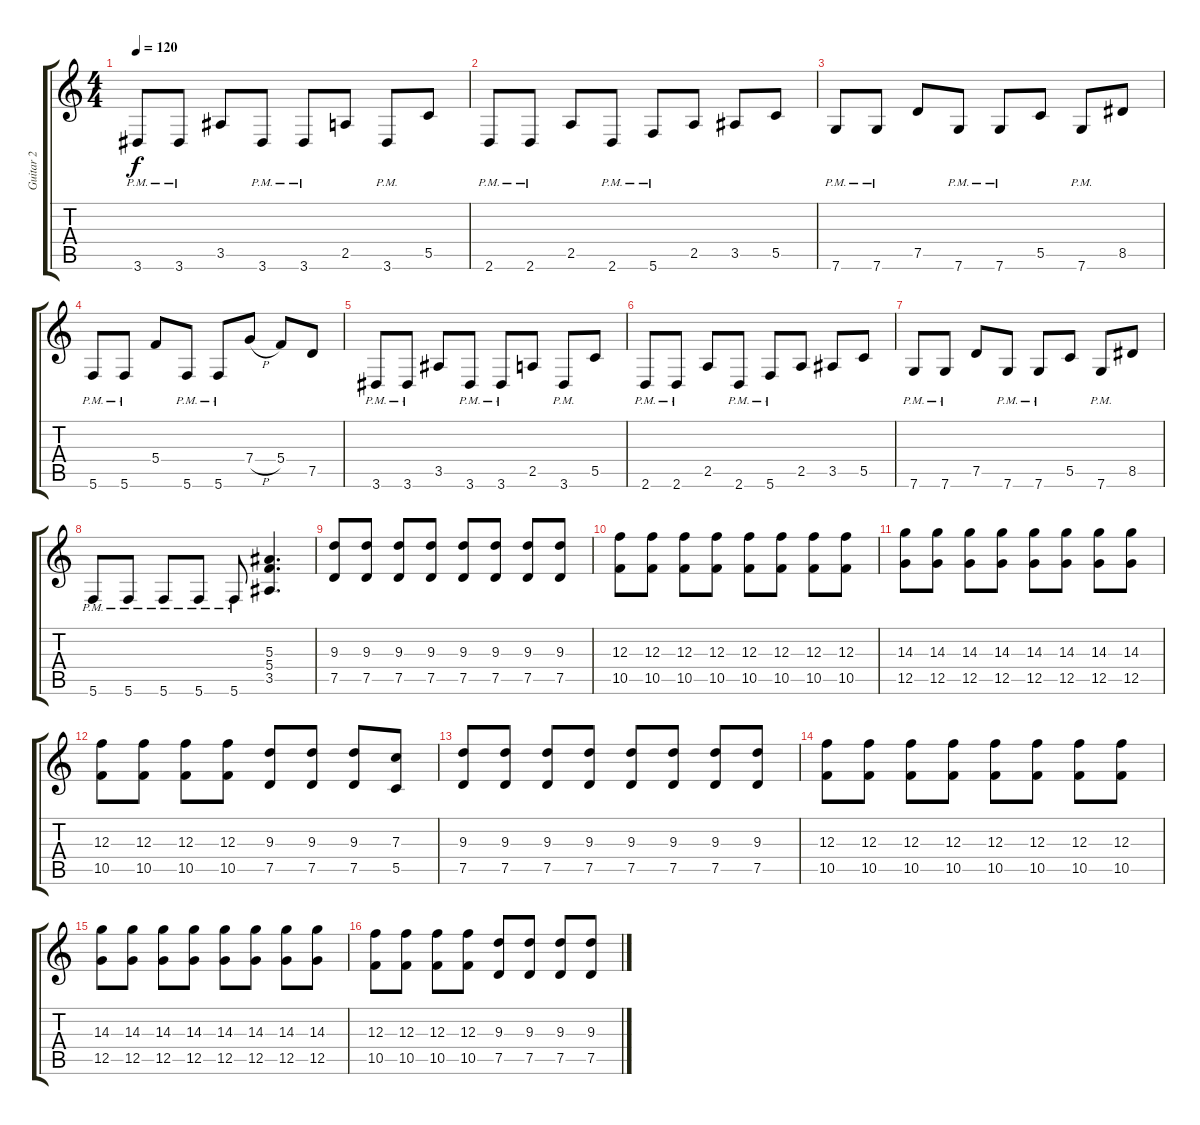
\track ("Guitar 2" "Guitar 2") {instrument distortionguitar}
\staff {score tabs}
\tuning (D4 A3 F3 C3 G2 C2) {hide}
\ts (4 4)
\tempo 120
\clef g2
\ks c
3.6{pm}.8{dy f} 3.6{pm}.8 3.5.8 3.6{pm}.8 3.6{pm}.8 2.5.8 3.6{pm}.8 5.5.8 |
2.6{pm}.8 2.6{pm}.8 2.5.8 2.6{pm}.8 5.6{pm}.8 2.5.8 3.5.8 5.5.8 |
7.6{pm}.8 7.6{pm}.8 7.5.8 7.6{pm}.8 7.6{pm}.8 5.5.8 7.6{pm}.8 8.5.8 |
5.6{pm}.8 5.6{pm}.8 5.4.8 5.6{pm}.8 5.6{pm}.8 7.4{h}.8 5.4.8 7.5.8 |
3.6{pm}.8 3.6{pm}.8 3.5.8 3.6{pm}.8 3.6{pm}.8 2.5.8 3.6{pm}.8 5.5.8 |
2.6{pm}.8 2.6{pm}.8 2.5.8 2.6{pm}.8 5.6{pm}.8 2.5.8 3.5.8 5.5.8 |
7.6{pm}.8 7.6{pm}.8 7.5.8 7.6{pm}.8 7.6{pm}.8 5.5.8 7.6{pm}.8 8.5.8 |
5.6{pm}.8 5.6{pm}.8 5.6{pm}.8 5.6{pm}.8 5.6{pm}.8 (5.3 5.4 3.5).4{d} |
(9.3 7.5).8 (9.3 7.5).8 (9.3 7.5).8 (9.3 7.5).8 (9.3 7.5).8 (9.3 7.5).8 (9.3 7.5).8 (9.3 7.5).8 |
(12.3 10.5).8 (12.3 10.5).8 (12.3 10.5).8 (12.3 10.5).8 (12.3 10.5).8 (12.3 10.5).8 (12.3 10.5).8 (12.3 10.5).8 |
(14.3 12.5).8 (14.3 12.5).8 (14.3 12.5).8 (14.3 12.5).8 (14.3 12.5).8 (14.3 12.5).8 (14.3 12.5).8 (14.3 12.5).8 |
(12.3 10.5).8 (12.3 10.5).8 (12.3 10.5).8 (12.3 10.5).8 (9.3 7.5).8 (9.3 7.5).8 (9.3 7.5).8 (7.3 5.5).8 |
(9.3 7.5).8 (9.3 7.5).8 (9.3 7.5).8 (9.3 7.5).8 (9.3 7.5).8 (9.3 7.5).8 (9.3 7.5).8 (9.3 7.5).8 |
(12.3 10.5).8 (12.3 10.5).8 (12.3 10.5).8 (12.3 10.5).8 (12.3 10.5).8 (12.3 10.5).8 (12.3 10.5).8 (12.3 10.5).8 |
(14.3 12.5).8 (14.3 12.5).8 (14.3 12.5).8 (14.3 12.5).8 (14.3 12.5).8 (14.3 12.5).8 (14.3 12.5).8 (14.3 12.5).8 |
(12.3 10.5).8 (12.3 10.5).8 (12.3 10.5).8 (12.3 10.5).8 (9.3 7.5).8 (9.3 7.5).8 (9.3 7.5).8 (9.3 7.5).8
